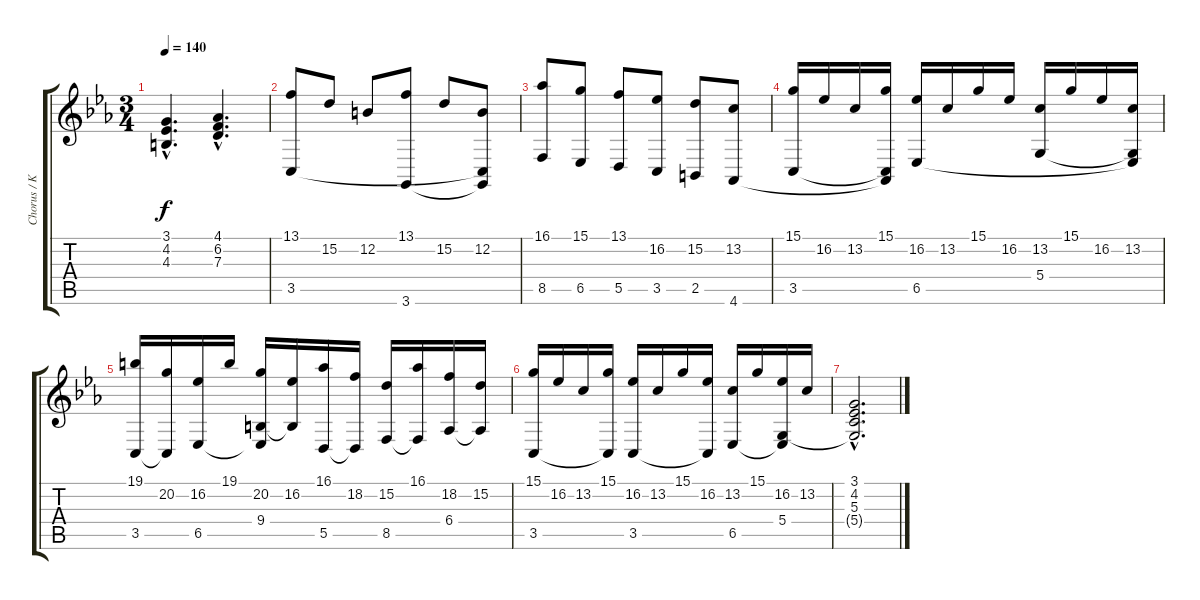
\track ("Chorus / Keyboard Fills" "Chorus / K") {instrument churchorgan}
\staff {score tabs}
\tuning (E4 B3 G3 D3 A2 E2) {hide}
\ts (3 4)
\tempo 140
\clef g2
\ks cminor
(3.1{hac} 4.2{hac} 4.3{hac}).4{d dy f} (4.1{hac} 6.2{hac} 7.3{hac}).4{d} |
(13.1 3.5).8 15.2.8 12.2.8 (13.1 3.6).8 15.2.8 (12.2 3.5{t} 3.6{t}).8 |
(16.1 8.5).8 (15.1 6.5).8 (13.1 5.5).8 (16.2 3.5).8 (15.2 2.5).8 (13.2 4.6).8 |
(15.1 3.5).16 16.2.16 13.2.16 (15.1 3.5{t} 4.6{t}).16 (16.2 6.5).16 13.2.16 15.1.16 16.2.16 (13.2 5.4).16 15.1.16 16.2.16 (13.2 5.4{t} 6.5{t}).16 |
(19.1 3.5).16 (20.2 3.5{t}).16 (16.2 6.5).16 19.1.16 (20.2 9.4 6.5{t}).16 (16.2 9.4{t}).16 (16.1 5.5).16 (18.2 5.5{t}).16 (15.2 8.5).16 (16.1 8.5{t}).16 (18.2 6.4).16 (15.2 6.4{t}).16 |
(15.1 3.5).16 16.2.16 13.2.16 (15.1 3.5{t}).16 (16.2 3.5).16 13.2.16 15.1.16 (16.2 3.5{t}).16 (13.2 6.5).16 15.1.16 (16.2 5.4 6.5{t}).16 13.2.16 |
(3.1{hac} 4.2{hac} 5.3{hac} 5.4{hac t}).2{d}
